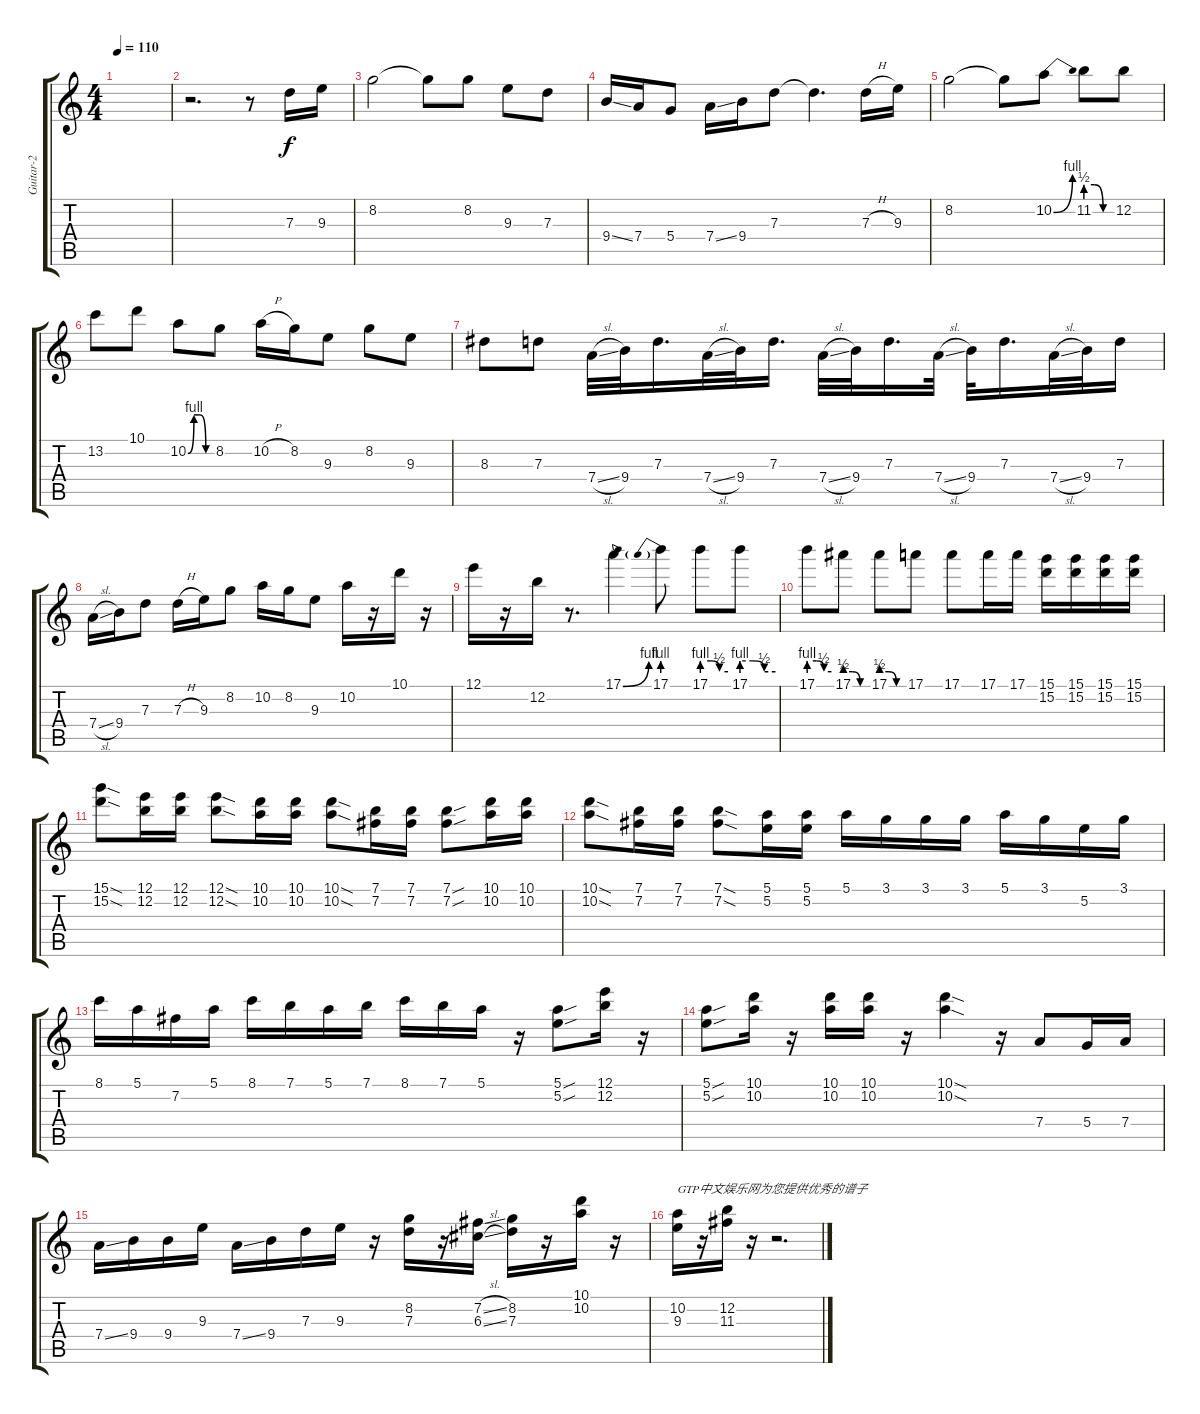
\track ("Guitar-2" "Guitar-2") {instrument electricguitarjazz}
\staff {score tabs}
\tuning (E4 B3 G3 D3 A2 E2) {hide}
\ts (4 4)
\tempo 110
\clef g2
\ks c
|
r.2{d volume 13} r.8 7.3.16 9.3.16 |
8.2.2 8.2{t}.8 8.2.8 9.3.8 7.3.8 |
9.4{ss}.16 7.4.16 5.4.8 7.4{ss}.16 9.4.16 7.3.8 7.3{t}.4{d} 7.3{h}.16 9.3.16 |
8.2.2 8.2{t}.8 10.2{be (bend 0 0 60 4)}.8 11.2{be (custom 0 2 20 2 40 0 60 0)}.8 12.2.8 |
13.2.8 10.1.8 10.2{be (custom 0 0 15 4 30 4 45 0 60 0)}.8 8.2.8 10.2{h}.16 8.2.16 9.3.8 8.2.8 9.3.8 |
8.3.8 7.3.8 7.4{sl}.32 9.4.32 7.3.16{d} 7.4{sl}.32 9.4.32 7.3.16{d} 7.4{sl}.32 9.4.32 7.3.16{d} 7.4{sl}.32 9.4.32 7.3.16{d} 7.4{sl}.32 9.4.32 7.3.16 |
7.4{sl}.16 9.4.16 7.3.8 7.3{h}.16 9.3.16 8.2.8 10.2.16 8.2.16 9.3.8 10.2.16 r.16 10.1.16 r.16 |
12.1.16 r.16 12.2.16 r.8{d} 17.1{be (bend 0 0 60 4)}.4 17.1{be (prebend 0 4 60 4)}.8 17.1{be (custom 0 4 20 4 40 2 60 2)}.8 17.1{be (custom 0 4 20 4 40 2 60 2)}.8 |
17.1{be (custom 0 4 20 4 40 2 60 2)}.8 17.1{be (custom 0 2 20 2 40 0 60 0)}.8 17.1{be (custom 0 2 20 2 40 0 60 0)}.8 17.1.8 17.1.8 17.1.16 17.1.16 (15.1 15.2).16 (15.1 15.2).16 (15.1 15.2).16 (15.1 15.2).16 |
(15.1{sod} 15.2{sod}).8 (12.1 12.2).16 (12.1 12.2).16 (12.1{sod} 12.2{sod}).8 (10.1 10.2).16 (10.1 10.2).16 (10.1{sod} 10.2{sod}).8 (7.1 7.2).16 (7.1 7.2).16 (7.1{sou} 7.2{sou}).8 (10.1 10.2).16 (10.1 10.2).16 |
(10.1{sod} 10.2{sod}).8 (7.1 7.2).16 (7.1 7.2).16 (7.1{sod} 7.2{sod}).8 (5.1 5.2).16 (5.1 5.2).16 5.1.16 3.1.16 3.1.16 3.1.16 5.1.16 3.1.16 5.2.16 3.1.16 |
8.1.16 5.1.16 7.2.16 5.1.16 8.1.16 7.1.16 5.1.16 7.1.16 8.1.16 7.1.16 5.1.16 r.16 (5.1{sou} 5.2{sou}).8 (12.1 12.2).16 r.16 |
(5.1{sou} 5.2{sou}).8 (10.1 10.2).16 r.16 (10.1 10.2).16 (10.1 10.2).16 r.16 (10.1{sod} 10.2{sod}).4 r.16 7.4.8 5.4.16 7.4.16 |
7.4{ss}.16 9.4.16 9.4.16 9.3.16 7.4{ss}.16 9.4.16 7.3.16 9.3.16 r.16 (8.2 7.3).16 r.16 (7.2{sl} 6.3{sl}).16 (8.2 7.3).16 r.16 (10.1 10.2).16 r.16 |
(10.2 9.3).16{txt "GTP中文娱乐网为您提供优秀的谱子"} r.16 (12.2 11.3).16 r.16 r.2{d}
